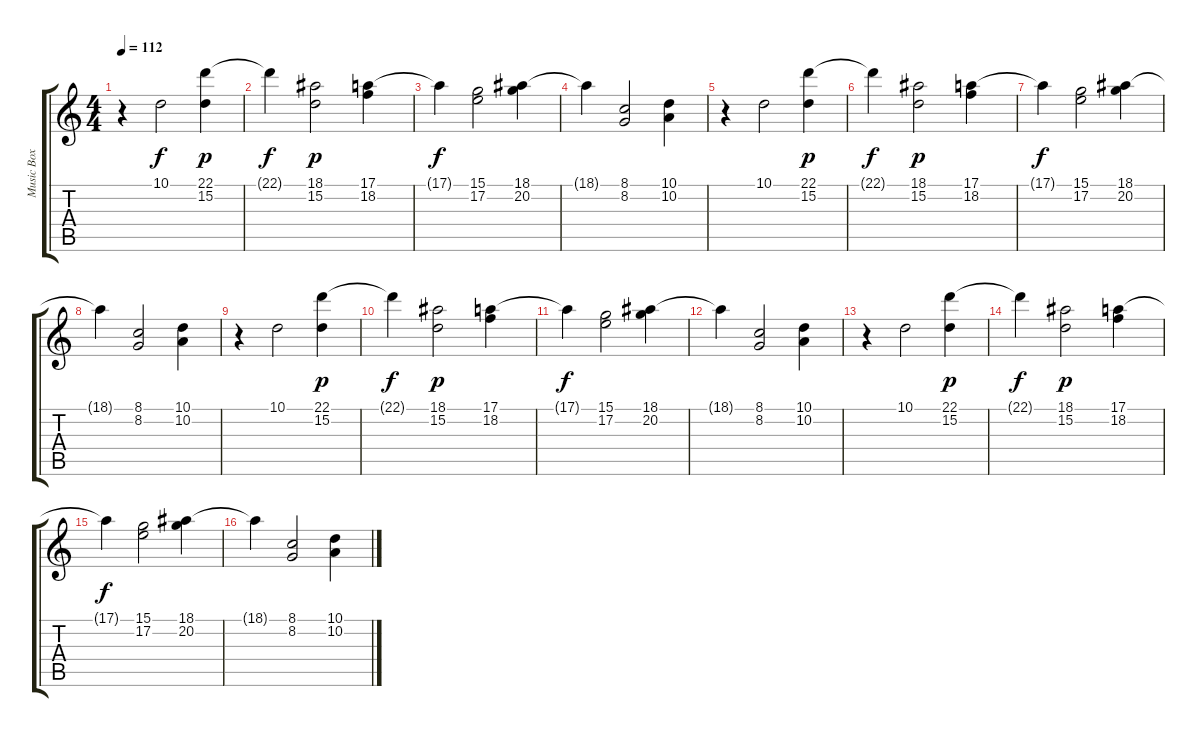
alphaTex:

\track ("Music Box" "Music Box") {instrument musicbox}
\staff {score tabs}
\tuning (E4 B3 G3 D3 A2 E2) {hide}
\ts (4 4)
\tempo 112
\clef g2
\ks c
r.4{dy f} 10.1.2 (22.1 15.2).4{dy p} |
22.1{t}.4{dy f} (18.1 15.2).2{dy p} (17.1 18.2).4 |
17.1{t}.4{dy f} (15.1 17.2).2 (18.1 20.2).4 |
18.1{t}.4 (8.1 8.2).2 (10.1 10.2).4 |
r.4 10.1.2 (22.1 15.2).4{dy p} |
22.1{t}.4{dy f} (18.1 15.2).2{dy p} (17.1 18.2).4 |
17.1{t}.4{dy f} (15.1 17.2).2 (18.1 20.2).4 |
18.1{t}.4 (8.1 8.2).2 (10.1 10.2).4 |
r.4 10.1.2 (22.1 15.2).4{dy p} |
22.1{t}.4{dy f} (18.1 15.2).2{dy p} (17.1 18.2).4 |
17.1{t}.4{dy f} (15.1 17.2).2 (18.1 20.2).4 |
18.1{t}.4 (8.1 8.2).2 (10.1 10.2).4 |
r.4 10.1.2 (22.1 15.2).4{dy p} |
22.1{t}.4{dy f} (18.1 15.2).2{dy p} (17.1 18.2).4 |
17.1{t}.4{dy f} (15.1 17.2).2 (18.1 20.2).4 |
18.1{t}.4 (8.1 8.2).2 (10.1 10.2).4
